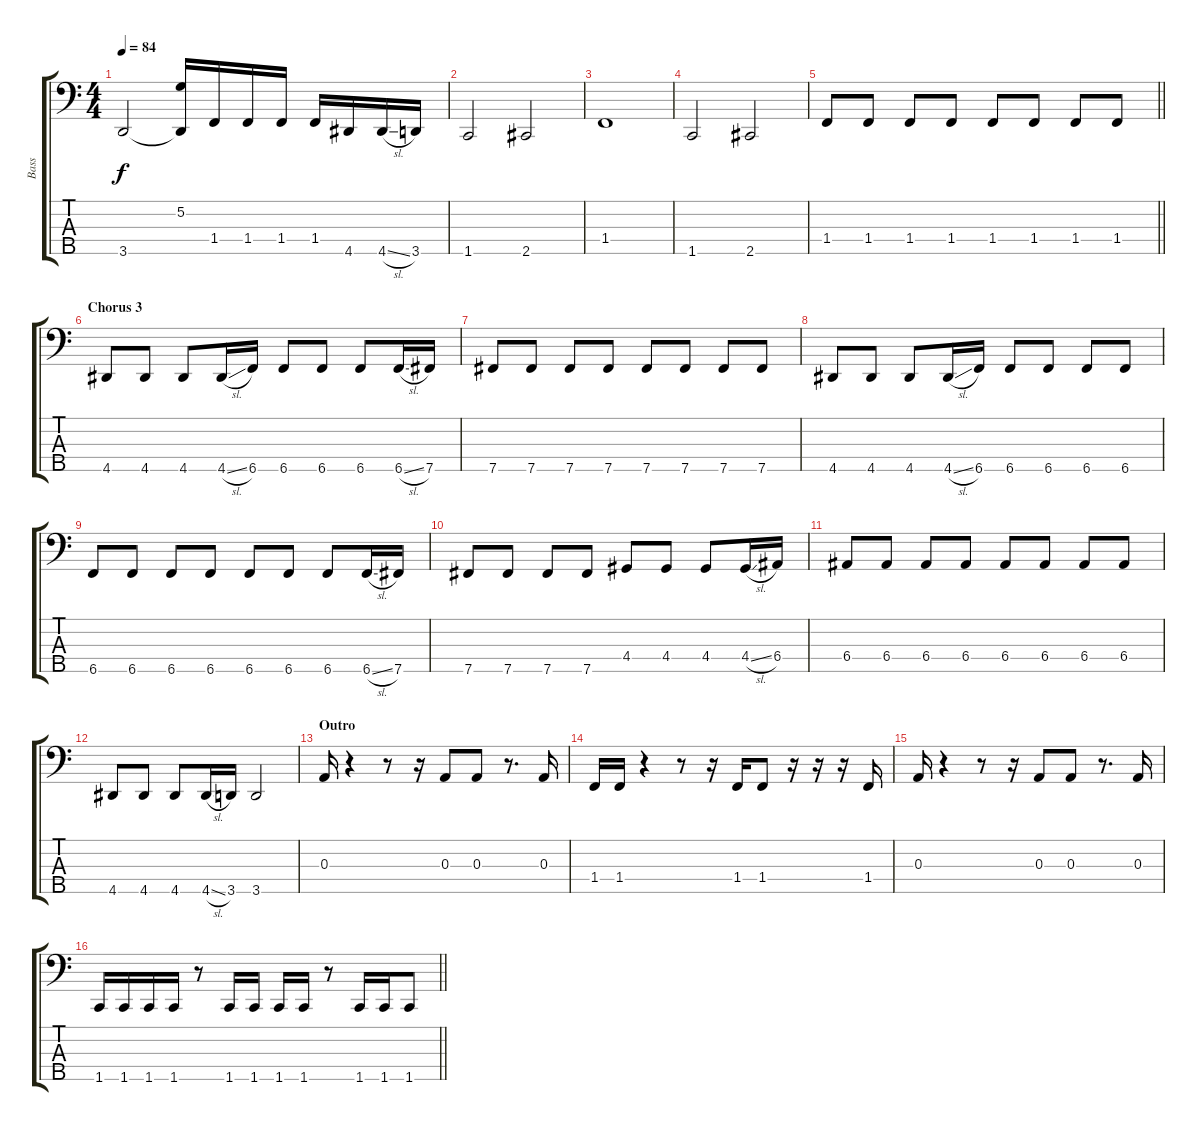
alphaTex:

\track ("Bass" "Bass") {instrument electricbassfinger}
\staff {score tabs}
\tuning (G2 D2 A1 E1 B0) {hide}
\ts (4 4)
\tempo 84
\clef f4
\ks c
3.5.2{dy f} (5.2 3.5{t}).16 1.4.16 1.4.16 1.4.16 1.4.16 4.5.16 4.5{sl}.16 3.5.16 |
1.5.2 2.5.2 |
1.4.1 |
1.5.2 2.5.2 |
\barLineRight lightlight
1.4.8 1.4.8 1.4.8 1.4.8 1.4.8 1.4.8 1.4.8 1.4.8 |
\section ("" "Chorus 3")
4.5.8 4.5.8 4.5.8 4.5{sl}.16 6.5.16 6.5.8 6.5.8 6.5.8 6.5{sl}.16 7.5.16 |
7.5.8 7.5.8 7.5.8 7.5.8 7.5.8 7.5.8 7.5.8 7.5.8 |
4.5.8 4.5.8 4.5.8 4.5{sl}.16 6.5.16 6.5.8 6.5.8 6.5.8 6.5.8 |
6.5.8 6.5.8 6.5.8 6.5.8 6.5.8 6.5.8 6.5.8 6.5{sl}.16 7.5.16 |
7.5.8 7.5.8 7.5.8 7.5.8 4.4.8 4.4.8 4.4.8 4.4{sl}.16 6.4.16 |
6.4.8 6.4.8 6.4.8 6.4.8 6.4.8 6.4.8 6.4.8 6.4.8 |
4.5.8 4.5.8 4.5.8 4.5{sl}.16 3.5.16 3.5.2 |
\section ("" "Outro")
0.3.16 r.4 r.8 r.16 0.3.8 0.3.8 r.8{d} 0.3.16 |
1.4.16 1.4.16 r.4 r.8 r.16 1.4.16 1.4.8 r.16 r.16 r.16 1.4.16 |
0.3.16 r.4 r.8 r.16 0.3.8 0.3.8 r.8{d} 0.3.16 |
\barLineRight lightlight
1.5.16 1.5.16 1.5.16 1.5.16 r.8 1.5.16 1.5.16 1.5.16 1.5.16 r.8 1.5.16 1.5.16 1.5.8
